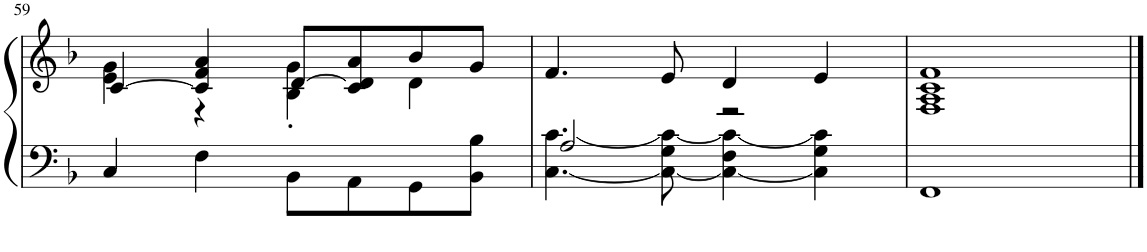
**kern	**kern
*part1	*part1
*staff2	*staff1
*I"Piano, Choeur	*
*I'Pia.	*
!!LO:PB:g=z
*clefF4	*clefG2
*k[b-]	*k[b-]
*M4/4	*M4/4
=59	=59
*	*^
4C/	[4c/	4e\ 4g\
4F\	4c/] 4f/ 4a/	4r
8BB-\L	[8d/L	4B-\' 4g\'
8AA\	8c/ 8d/] 8a/	.
8GG\	8b-/	4d\
8BB-\ 8B-\J	8g/J	.
*	*v	*v
=60	=60
*^	*
2A/	[4.C\ [4.c\	4.f/
.	8C\_ 8G\ 8c\_	8e/
2r	4C\_ 4F\ 4c\_	4d/
.	4C\] 4G\ 4c\]	4e/
*v	*v	*
=61	=61
1FF	1F 1A 1c 1f
==	==
*-	*-
